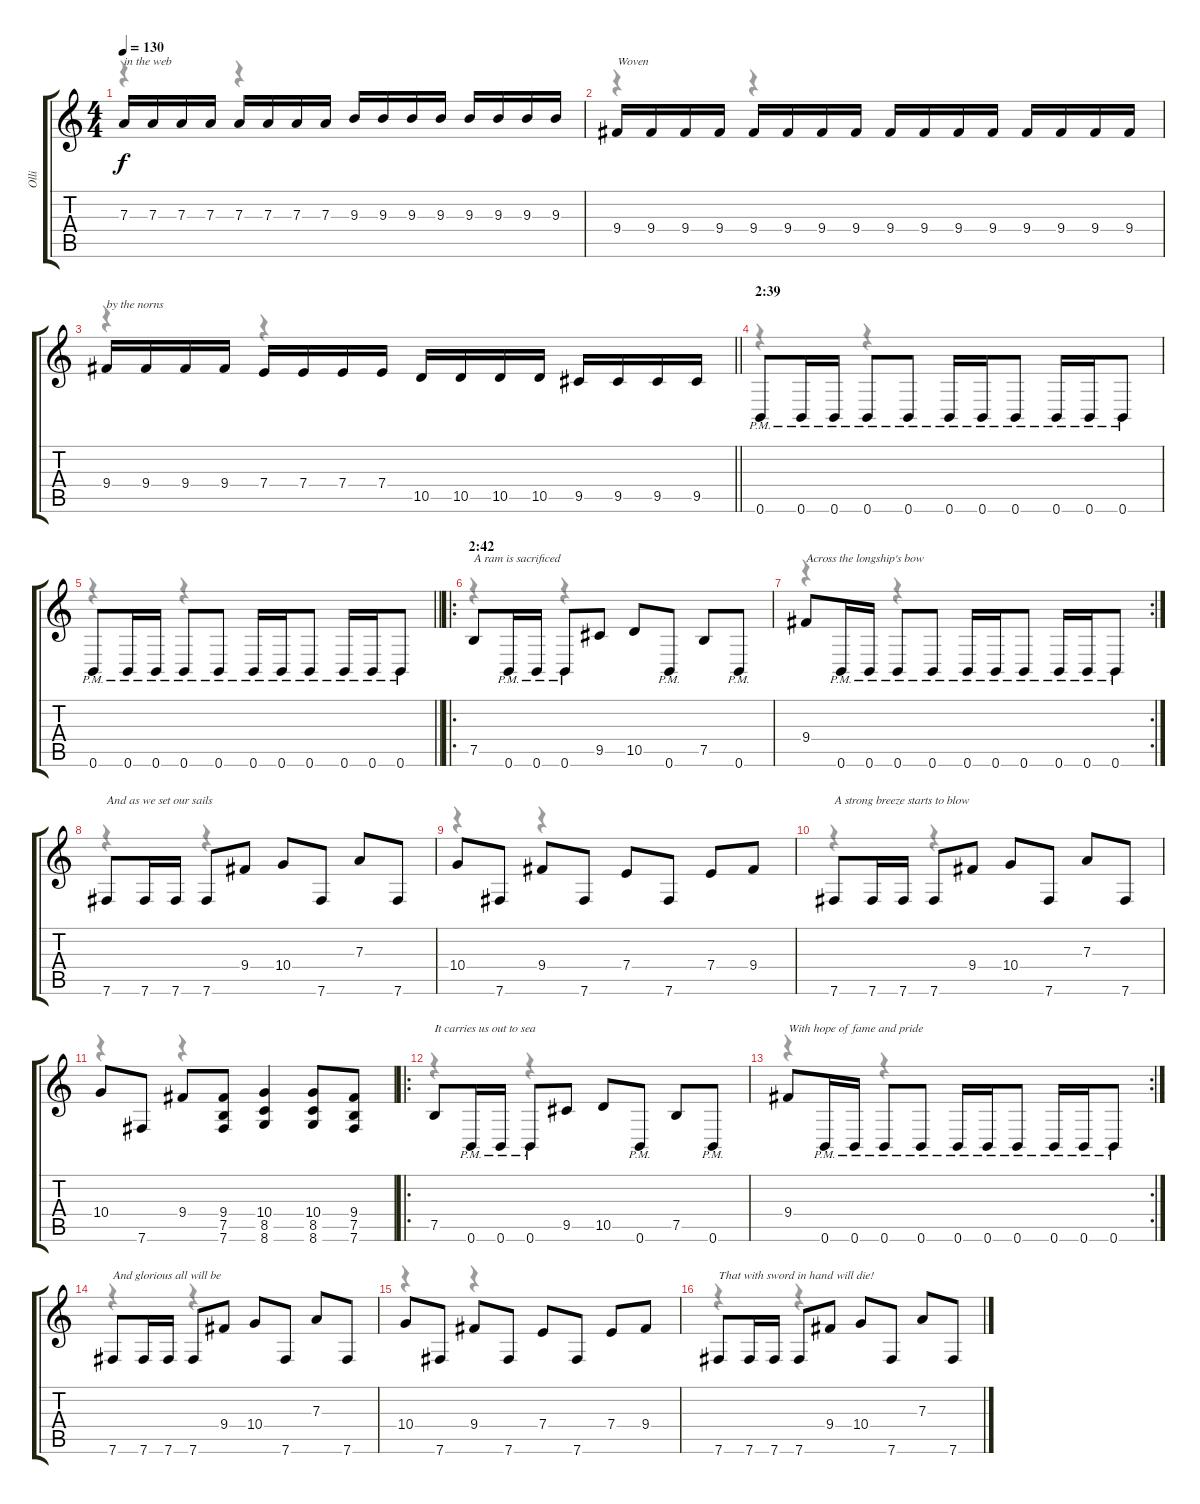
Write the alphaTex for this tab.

\track ("Olli" "Olli") {instrument distortionguitar}
\staff {score tabs}
\tuning (B3 Gb3 D3 A2 E2 B1) {hide}
\voice
\ts (4 4)
\tempo 130
\clef g2
\ks c
7.3.16{txt "in the web" dy f} 7.3.16 7.3.16 7.3.16 7.3.16 7.3.16 7.3.16 7.3.16 9.3.16 9.3.16 9.3.16 9.3.16 9.3.16 9.3.16 9.3.16 9.3.16 |
9.4.16{txt "Woven"} 9.4.16 9.4.16 9.4.16 9.4.16 9.4.16 9.4.16 9.4.16 9.4.16 9.4.16 9.4.16 9.4.16 9.4.16 9.4.16 9.4.16 9.4.16 |
\barLineRight lightlight
9.4.16{txt "by the norns"} 9.4.16 9.4.16 9.4.16 7.4.16 7.4.16 7.4.16 7.4.16 10.5.16 10.5.16 10.5.16 10.5.16 9.5.16 9.5.16 9.5.16 9.5.16 |
\section ("" "2:39")
0.6{pm}.8 0.6{pm}.16 0.6{pm}.16 0.6{pm}.8 0.6{pm}.8 0.6{pm}.16 0.6{pm}.16 0.6{pm}.8 0.6{pm}.16 0.6{pm}.16 0.6{pm}.8 |
\barLineRight lightlight
0.6{pm}.8 0.6{pm}.16 0.6{pm}.16 0.6{pm}.8 0.6{pm}.8 0.6{pm}.16 0.6{pm}.16 0.6{pm}.8 0.6{pm}.16 0.6{pm}.16 0.6{pm}.8 |
\ro
\section ("" "2:42")
7.5.8{txt "A ram is sacrificed"} 0.6{pm}.16 0.6{pm}.16 0.6{pm}.8 9.5.8 10.5.8 0.6{pm}.8 7.5.8 0.6{pm}.8 |
\rc 2
9.4.8{txt "Across the longship's bow"} 0.6{pm}.16 0.6{pm}.16 0.6{pm}.8 0.6{pm}.8 0.6{pm}.16 0.6{pm}.16 0.6{pm}.8 0.6{pm}.16 0.6{pm}.16 0.6{pm}.8 |
7.6.8{txt "And as we set our sails"} 7.6.16 7.6.16 7.6.8 9.4.8 10.4.8 7.6.8 7.3.8 7.6.8 |
10.4.8 7.6.8 9.4.8 7.6.8 7.4.8 7.6.8 7.4.8 9.4.8 |
7.6.8{txt "A strong breeze starts to blow"} 7.6.16 7.6.16 7.6.8 9.4.8 10.4.8 7.6.8 7.3.8 7.6.8 |
10.4.8 7.6.8 9.4.8 (9.4 7.5 7.6).8 (10.4 8.5 8.6).4 (10.4 8.5 8.6).8 (9.4 7.5 7.6).8 |
\ro
7.5.8{txt "It carries us out to sea"} 0.6{pm}.16 0.6{pm}.16 0.6{pm}.8 9.5.8 10.5.8 0.6{pm}.8 7.5.8 0.6{pm}.8 |
\rc 2
9.4.8{txt "With hope of fame and pride"} 0.6{pm}.16 0.6{pm}.16 0.6{pm}.8 0.6{pm}.8 0.6{pm}.16 0.6{pm}.16 0.6{pm}.8 0.6{pm}.16 0.6{pm}.16 0.6{pm}.8 |
7.6.8{txt "And glorious all will be"} 7.6.16 7.6.16 7.6.8 9.4.8 10.4.8 7.6.8 7.3.8 7.6.8 |
10.4.8 7.6.8 9.4.8 7.6.8 7.4.8 7.6.8 7.4.8 9.4.8 |
7.6.8{txt "That with sword in hand will die!"} 7.6.16 7.6.16 7.6.8 9.4.8 10.4.8 7.6.8 7.3.8 7.6.8
\voice
\clef g2
\ottava regular
\simile none
\ks c
r.4{dy f} r.4 |
r.4 r.4 |
\barLineRight lightlight
r.4 r.4 |
r.4 r.4 |
\barLineRight lightlight
r.4 r.4 |
r.4 r.4 |
r.4 r.4 |
r.4 r.4 |
r.4 r.4 |
r.4 r.4 |
r.4 r.4 |
r.4 r.4 |
r.4 r.4 |
r.4 r.4 |
r.4 r.4 |
r.4 r.4
